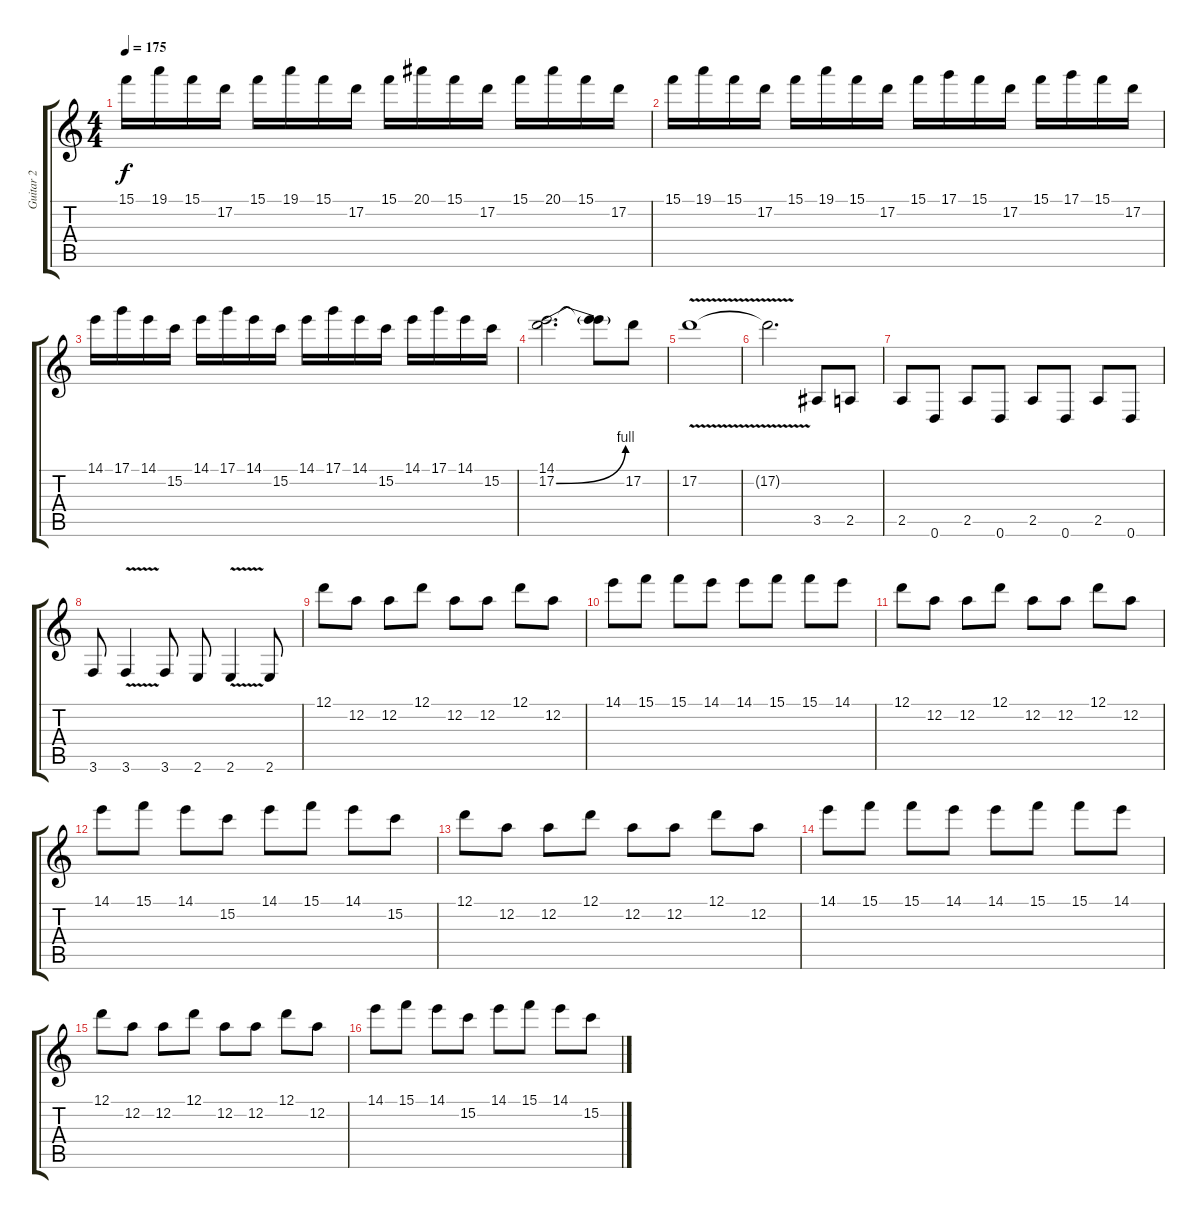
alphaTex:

\track ("Guitar 2" "Guitar 2") {instrument overdrivenguitar}
\staff {score tabs}
\tuning (D4 A3 F3 C3 G2 D2) {hide}
\ts (4 4)
\tempo 175
\clef g2
\ks c
15.1.16{dy f} 19.1.16 15.1.16 17.2.16 15.1.16 19.1.16 15.1.16 17.2.16 15.1.16 20.1.16 15.1.16 17.2.16 15.1.16 20.1.16 15.1.16 17.2.16 |
15.1.16 19.1.16 15.1.16 17.2.16 15.1.16 19.1.16 15.1.16 17.2.16 15.1.16 17.1.16 15.1.16 17.2.16 15.1.16 17.1.16 15.1.16 17.2.16 |
14.1.16 17.1.16 14.1.16 15.2.16 14.1.16 17.1.16 14.1.16 15.2.16 14.1.16 17.1.16 14.1.16 15.2.16 14.1.16 17.1.16 14.1.16 15.2.16 |
(14.1 17.2{be (bend 0 0 60 4)}).2{d} (14.1{t} 17.2{t}).8 17.2.8 |
17.2{v}.1 |
17.2{t}.2{d} 3.5.8 2.5.8 |
2.5.8 0.6.8 2.5.8 0.6.8 2.5.8 0.6.8 2.5.8 0.6.8 |
3.6.8 3.6{v}.4 3.6.8 2.6.8 2.6{v}.4 2.6.8 |
12.1.8 12.2.8 12.2.8 12.1.8 12.2.8 12.2.8 12.1.8 12.2.8 |
14.1.8 15.1.8 15.1.8 14.1.8 14.1.8 15.1.8 15.1.8 14.1.8 |
12.1.8 12.2.8 12.2.8 12.1.8 12.2.8 12.2.8 12.1.8 12.2.8 |
14.1.8 15.1.8 14.1.8 15.2.8 14.1.8 15.1.8 14.1.8 15.2.8 |
12.1.8 12.2.8 12.2.8 12.1.8 12.2.8 12.2.8 12.1.8 12.2.8 |
14.1.8 15.1.8 15.1.8 14.1.8 14.1.8 15.1.8 15.1.8 14.1.8 |
12.1.8 12.2.8 12.2.8 12.1.8 12.2.8 12.2.8 12.1.8 12.2.8 |
14.1.8 15.1.8 14.1.8 15.2.8 14.1.8 15.1.8 14.1.8 15.2.8
